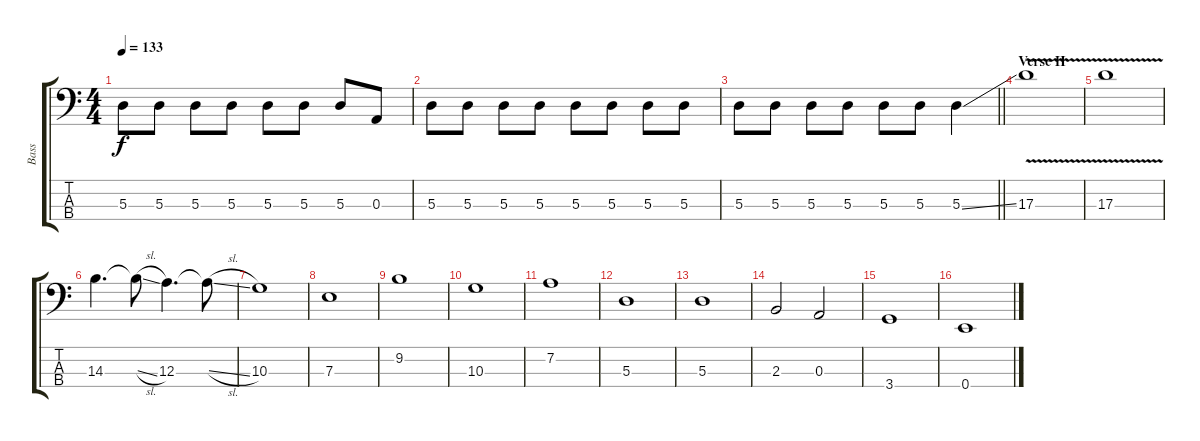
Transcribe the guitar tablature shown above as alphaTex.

\track ("Bass" "Bass") {instrument electricbasspick}
\staff {score tabs}
\tuning (G2 D2 A1 E1) {hide}
\ts (4 4)
\tempo 133
\clef f4
\ks c
5.3.8{dy f} 5.3.8 5.3.8 5.3.8 5.3.8 5.3.8 5.3.8 0.3.8 |
5.3.8 5.3.8 5.3.8 5.3.8 5.3.8 5.3.8 5.3.8 5.3.8 |
\barLineRight lightlight
5.3.8 5.3.8 5.3.8 5.3.8 5.3.8 5.3.8 5.3{ss}.4 |
\section ("" "Verse II")
17.3{v}.1 |
17.3{v}.1 |
14.3.4{d} 14.3{sl t}.8 12.3.4{d} 12.3{sl t}.8 |
10.3.1 |
7.3.1 |
9.2.1 |
10.3.1 |
7.2.1 |
5.3.1 |
5.3.1 |
2.3.2 0.3.2 |
3.4.1 |
0.4.1
